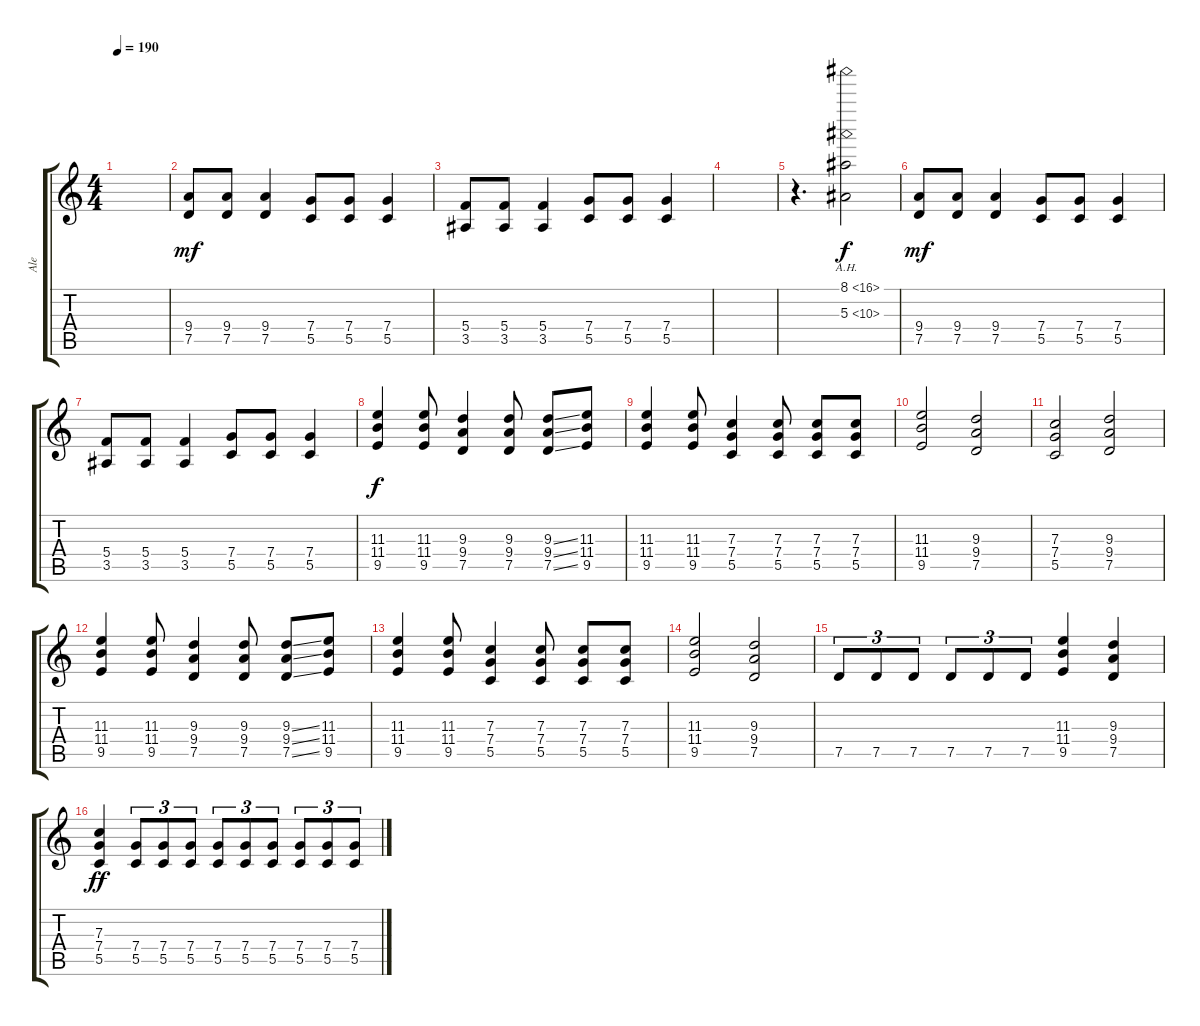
\track ("Ale" "Ale") {instrument overdrivenguitar}
\staff {score tabs}
\tuning (D4 A3 F3 C3 G2 D2) {hide}
\ts (4 4)
\tempo 190
\clef g2
\ks c
|
(9.4 7.5).8{dy mf} (9.4 7.5).8 (9.4 7.5).4 (7.4 5.5).8 (7.4 5.5).8 (7.4 5.5).4 |
(5.4 3.5).8 (5.4 3.5).8 (5.4 3.5).4 (7.4 5.5).8 (7.4 5.5).8 (7.4 5.5).4 |
|
r.4{d} (8.1{ah 8} 5.3{ah 5}).2{dy f} |
(9.4 7.5).8{dy mf} (9.4 7.5).8 (9.4 7.5).4 (7.4 5.5).8 (7.4 5.5).8 (7.4 5.5).4 |
(5.4 3.5).8 (5.4 3.5).8 (5.4 3.5).4 (7.4 5.5).8 (7.4 5.5).8 (7.4 5.5).4 |
(11.3 11.4 9.5).4{dy f} (11.3 11.4 9.5).8 (9.3 9.4 7.5).4 (9.3 9.4 7.5).8 (9.3{ss} 9.4{ss} 7.5{ss}).8 (11.3 11.4 9.5).8 |
(11.3 11.4 9.5).4 (11.3 11.4 9.5).8 (7.3 7.4 5.5).4 (7.3 7.4 5.5).8 (7.3 7.4 5.5).8 (7.3 7.4 5.5).8 |
(11.3 11.4 9.5).2 (9.3 9.4 7.5).2 |
(7.3 7.4 5.5).2 (9.3 9.4 7.5).2 |
(11.3 11.4 9.5).4 (11.3 11.4 9.5).8 (9.3 9.4 7.5).4 (9.3 9.4 7.5).8 (9.3{ss} 9.4{ss} 7.5{ss}).8 (11.3 11.4 9.5).8 |
(11.3 11.4 9.5).4 (11.3 11.4 9.5).8 (7.3 7.4 5.5).4 (7.3 7.4 5.5).8 (7.3 7.4 5.5).8 (7.3 7.4 5.5).8 |
(11.3 11.4 9.5).2 (9.3 9.4 7.5).2 |
7.5.8{tu (3 2)} 7.5.8{tu (3 2)} 7.5.8{tu (3 2)} 7.5.8{tu (3 2)} 7.5.8{tu (3 2)} 7.5.8{tu (3 2)} (11.3 11.4 9.5).4 (9.3 9.4 7.5).4 |
(7.3 7.4 5.5).4{dy ff} (7.4 5.5).8{tu (3 2)} (7.4 5.5).8{tu (3 2)} (7.4 5.5).8{tu (3 2)} (7.4 5.5).8{tu (3 2)} (7.4 5.5).8{tu (3 2)} (7.4 5.5).8{tu (3 2)} (7.4 5.5).8{tu (3 2)} (7.4 5.5).8{tu (3 2)} (7.4 5.5).8{tu (3 2)}
